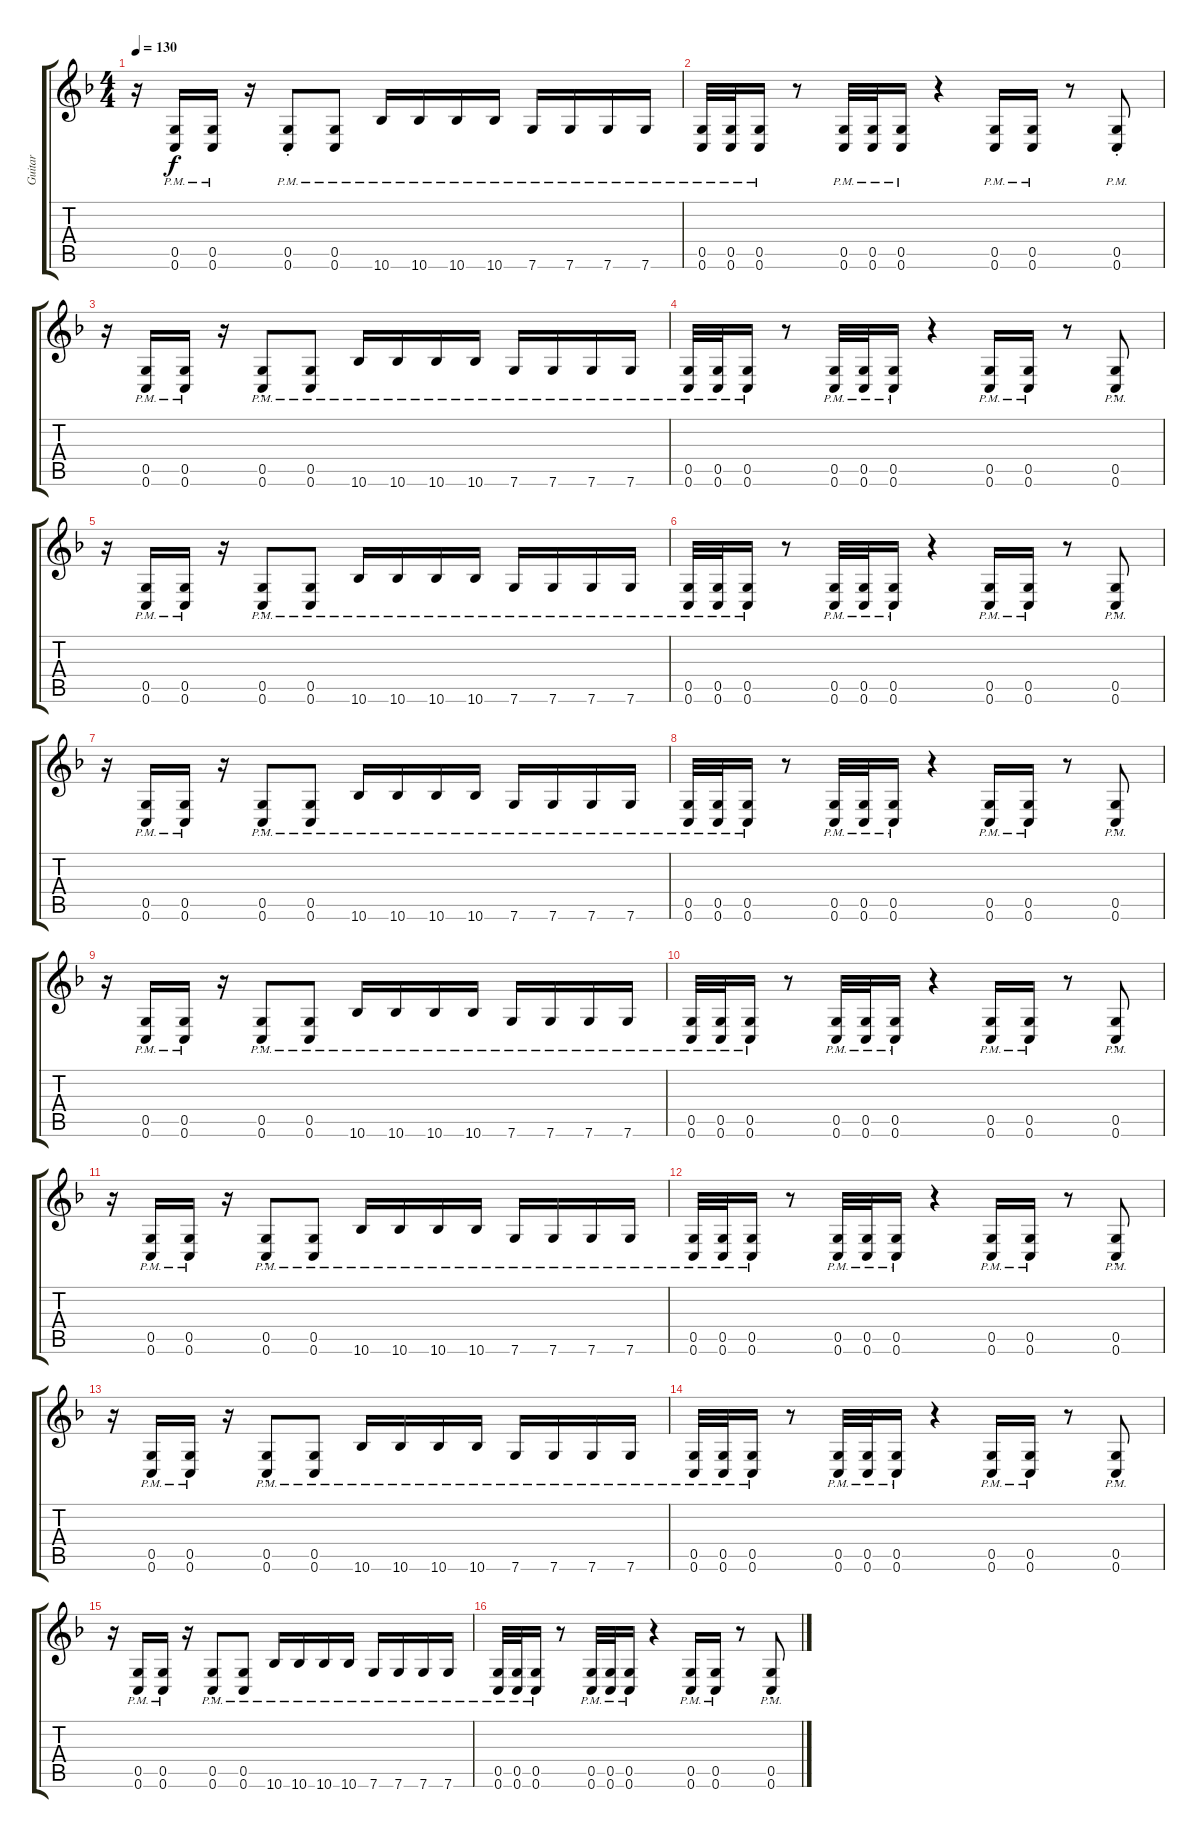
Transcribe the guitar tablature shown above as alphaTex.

\track ("Guitar" "Guitar") {instrument distortionguitar}
\staff {score tabs}
\tuning (D4 A3 F3 C3 G2 C2) {hide}
\ts (4 4)
\tempo 130
\clef g2
\ks f
r.16{dy f} (0.5{pm} 0.6{pm}).16 (0.5{pm} 0.6{pm}).16 r.16 (0.5{pm st} 0.6{pm st}).8 (0.5{pm} 0.6{pm}).8 10.6{pm}.16 10.6{pm}.16 10.6{pm}.16 10.6{pm}.16 7.6{pm}.16 7.6{pm}.16 7.6{pm}.16 7.6{pm}.16 |
(0.5{pm} 0.6{pm}).32 (0.5{pm} 0.6{pm}).32 (0.5{pm} 0.6{pm}).16 r.8 (0.5{pm} 0.6{pm}).32 (0.5{pm} 0.6{pm}).32 (0.5{pm} 0.6{pm}).16 r.4 (0.5{pm} 0.6{pm}).16 (0.5{pm} 0.6{pm}).16 r.8 (0.5{pm st} 0.6{pm st}).8 |
r.16 (0.5{pm} 0.6{pm}).16 (0.5{pm} 0.6{pm}).16 r.16 (0.5{pm st} 0.6{pm st}).8 (0.5{pm} 0.6{pm}).8 10.6{pm}.16 10.6{pm}.16 10.6{pm}.16 10.6{pm}.16 7.6{pm}.16 7.6{pm}.16 7.6{pm}.16 7.6{pm}.16 |
(0.5{pm} 0.6{pm}).32 (0.5{pm} 0.6{pm}).32 (0.5{pm} 0.6{pm}).16 r.8 (0.5{pm} 0.6{pm}).32 (0.5{pm} 0.6{pm}).32 (0.5{pm} 0.6{pm}).16 r.4 (0.5{pm} 0.6{pm}).16 (0.5{pm} 0.6{pm}).16 r.8 (0.5{pm st} 0.6{pm st}).8 |
r.16 (0.5{pm} 0.6{pm}).16 (0.5{pm} 0.6{pm}).16 r.16 (0.5{pm st} 0.6{pm st}).8 (0.5{pm} 0.6{pm}).8 10.6{pm}.16 10.6{pm}.16 10.6{pm}.16 10.6{pm}.16 7.6{pm}.16 7.6{pm}.16 7.6{pm}.16 7.6{pm}.16 |
(0.5{pm} 0.6{pm}).32 (0.5{pm} 0.6{pm}).32 (0.5{pm} 0.6{pm}).16 r.8 (0.5{pm} 0.6{pm}).32 (0.5{pm} 0.6{pm}).32 (0.5{pm} 0.6{pm}).16 r.4 (0.5{pm} 0.6{pm}).16 (0.5{pm} 0.6{pm}).16 r.8 (0.5{pm st} 0.6{pm st}).8 |
r.16 (0.5{pm} 0.6{pm}).16 (0.5{pm} 0.6{pm}).16 r.16 (0.5{pm st} 0.6{pm st}).8 (0.5{pm} 0.6{pm}).8 10.6{pm}.16 10.6{pm}.16 10.6{pm}.16 10.6{pm}.16 7.6{pm}.16 7.6{pm}.16 7.6{pm}.16 7.6{pm}.16 |
(0.5{pm} 0.6{pm}).32 (0.5{pm} 0.6{pm}).32 (0.5{pm} 0.6{pm}).16 r.8 (0.5{pm} 0.6{pm}).32 (0.5{pm} 0.6{pm}).32 (0.5{pm} 0.6{pm}).16 r.4 (0.5{pm} 0.6{pm}).16 (0.5{pm} 0.6{pm}).16 r.8 (0.5{pm st} 0.6{pm st}).8 |
r.16 (0.5{pm} 0.6{pm}).16 (0.5{pm} 0.6{pm}).16 r.16 (0.5{pm st} 0.6{pm st}).8 (0.5{pm} 0.6{pm}).8 10.6{pm}.16 10.6{pm}.16 10.6{pm}.16 10.6{pm}.16 7.6{pm}.16 7.6{pm}.16 7.6{pm}.16 7.6{pm}.16 |
(0.5{pm} 0.6{pm}).32 (0.5{pm} 0.6{pm}).32 (0.5{pm} 0.6{pm}).16 r.8 (0.5{pm} 0.6{pm}).32 (0.5{pm} 0.6{pm}).32 (0.5{pm} 0.6{pm}).16 r.4 (0.5{pm} 0.6{pm}).16 (0.5{pm} 0.6{pm}).16 r.8 (0.5{pm st} 0.6{pm st}).8 |
r.16 (0.5{pm} 0.6{pm}).16 (0.5{pm} 0.6{pm}).16 r.16 (0.5{pm st} 0.6{pm st}).8 (0.5{pm} 0.6{pm}).8 10.6{pm}.16 10.6{pm}.16 10.6{pm}.16 10.6{pm}.16 7.6{pm}.16 7.6{pm}.16 7.6{pm}.16 7.6{pm}.16 |
(0.5{pm} 0.6{pm}).32 (0.5{pm} 0.6{pm}).32 (0.5{pm} 0.6{pm}).16 r.8 (0.5{pm} 0.6{pm}).32 (0.5{pm} 0.6{pm}).32 (0.5{pm} 0.6{pm}).16 r.4 (0.5{pm} 0.6{pm}).16 (0.5{pm} 0.6{pm}).16 r.8 (0.5{pm st} 0.6{pm st}).8 |
r.16 (0.5{pm} 0.6{pm}).16 (0.5{pm} 0.6{pm}).16 r.16 (0.5{pm st} 0.6{pm st}).8 (0.5{pm} 0.6{pm}).8 10.6{pm}.16 10.6{pm}.16 10.6{pm}.16 10.6{pm}.16 7.6{pm}.16 7.6{pm}.16 7.6{pm}.16 7.6{pm}.16 |
(0.5{pm} 0.6{pm}).32 (0.5{pm} 0.6{pm}).32 (0.5{pm} 0.6{pm}).16 r.8 (0.5{pm} 0.6{pm}).32 (0.5{pm} 0.6{pm}).32 (0.5{pm} 0.6{pm}).16 r.4 (0.5{pm} 0.6{pm}).16 (0.5{pm} 0.6{pm}).16 r.8 (0.5{pm st} 0.6{pm st}).8 |
r.16 (0.5{pm} 0.6{pm}).16 (0.5{pm} 0.6{pm}).16 r.16 (0.5{pm st} 0.6{pm st}).8 (0.5{pm} 0.6{pm}).8 10.6{pm}.16 10.6{pm}.16 10.6{pm}.16 10.6{pm}.16 7.6{pm}.16 7.6{pm}.16 7.6{pm}.16 7.6{pm}.16 |
(0.5{pm} 0.6{pm}).32 (0.5{pm} 0.6{pm}).32 (0.5{pm} 0.6{pm}).16 r.8 (0.5{pm} 0.6{pm}).32 (0.5{pm} 0.6{pm}).32 (0.5{pm} 0.6{pm}).16 r.4 (0.5{pm} 0.6{pm}).16 (0.5{pm} 0.6{pm}).16 r.8 (0.5{pm st} 0.6{pm st}).8
